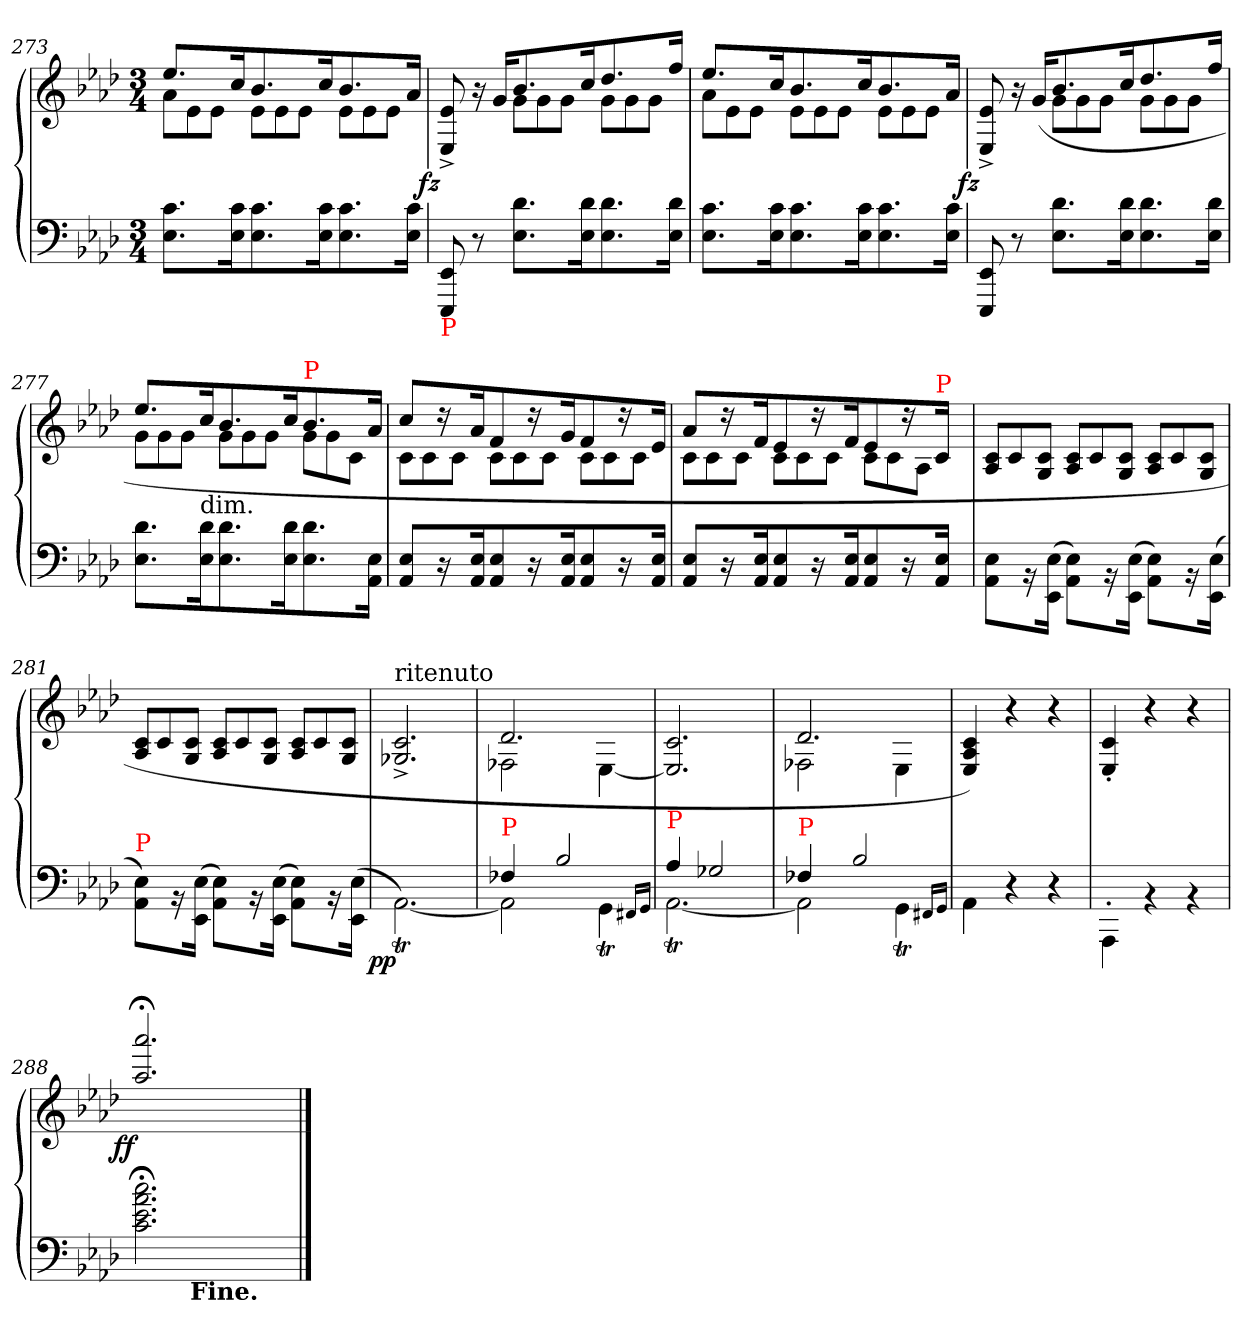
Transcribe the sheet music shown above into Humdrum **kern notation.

**kern	**kern	**dynam
*part1	*part1	*part1
*staff2	*staff1	*staff1/2
*clefF4	*clefG2	*
*k[b-e-a-d-]	*k[b-e-a-d-]	*
*M3/4	*M3/4	*
=273	=273	=273
*	*^	*
*	*	*Xtuplet	*
8.c 8.E-L	8.ee-L	12a-L	.
.	.	12e-	.
.	.	12e-J	.
16c 16E-k	16cck	.	.
8.c 8.E-	8.b-	12e-L	.
.	.	12e-	.
.	.	12e-J	.
16c 16E-k	16cck	.	.
8.c 8.E-	8.b-	12e-L	.
.	.	12e-	.
.	.	12e-J	.
16c 16E-Jk	16a-Jk	.	.
=274	=274	=274	=274
!LO:TX:b:color=red:t=P	!	!	!
!	!	!	!LO:DY:rj
8EE-/ 8EEE-/	8e-^>/ 8E-^>/	4ryy	fz
8r	16r	.	.
.	16g/KL	.	.
8.d- 8.E-L	8.b-	12gL	.
.	.	12g	.
.	.	12gJ	.
16d- 16E-k	16cck	.	.
8.d- 8.E-	8.dd-	12gL	.
.	.	12g	.
.	.	12gJ	.
16d- 16E-Jk	16ffJk	.	.
=275	=275	=275	=275
8.c 8.E-L	8.ee-L	12a-L	.
.	.	12e-	.
.	.	12e-J	.
16c 16E-k	16cck	.	.
8.c 8.E-	8.b-	12e-L	.
.	.	12e-	.
.	.	12e-J	.
16c 16E-k	16cck	.	.
8.c 8.E-	8.b-	12e-L	.
.	.	12e-	.
.	.	12e-J	.
16c 16E-Jk	(>16a-Jk	.	.
=276	=276	=276	=276
!	!	!	!LO:DY:rj
8EE-/ 8EEE-/	8e-^>/ 8E-^>/	4ryy	fz
8r	16r	.	.
.	(>16gKL	.	.
8.d- 8.E-L	8.b-	12gL	.
.	.	12g	.
.	.	12gJ	.
16d- 16E-k	16cck	.	.
8.d- 8.E-	8.dd-	12gL	.
.	.	12g	.
.	.	12gJ	.
16d- 16E-Jk	16ffJk	.	.
=277	=277	=277	=277
8.d- 8.E-L	8.ee-L	12gL	.
.	.	12g	.
.	.	12gJ	.
!	!LO:TX:c:t=dim.	!	!
16d- 16E-k	16cck	.	.
8.d- 8.E-	8.b-	12gL	.
.	.	12g	.
.	.	12gJ	.
16d- 16E-k	16cck	.	.
!	!LO:TX:a:color=red:t=P	!	!
8.d- 8.E-	8.b-	12g\L	.
.	.	12g\	.
.	.	12c/J	.
16E- 16AA-Jk	16a-Jk	.	.
=278	=278	=278	=278
8E-/ 8AA-/L	8ccL	12cL	.
.	.	12c	.
16r	16rdd	.	.
.	.	12cJ	.
16E- 16AA-k	16a-k	.	.
8E- 8AA-	8f	12cL	.
.	.	12c	.
16r	16rdd	.	.
.	.	12cJ	.
16E- 16AA-k	16gk	.	.
8E- 8AA-	8f	12cL	.
.	.	12c	.
16r	16rdd	.	.
.	.	12cJ	.
16E- 16AA-Jk	16e-Jk	.	.
=279	=279	=279	=279
8E-/ 8AA-/L	8a-L	12cL	.
.	.	12c	.
16r	16rdd	.	.
.	.	12cJ	.
16E- 16AA-k	16fk	.	.
8E- 8AA-	8e-	12cL	.
.	.	12c	.
16r	16rdd	.	.
.	.	12cJ	.
16E- 16AA-k	16fk	.	.
8E- 8AA-	8e-	12cL	.
.	.	12c	.
16r	16rdd	.	.
.	.	12A-J	.
!	!LO:TX:a:color=red:t=P	!	!
16E- 16AA-Jk	16cJk	.	.
16ryy	16ryy	16ryy	.
*	*v	*v	*
=280	=280	=280
8E-\ 8AA-\L	12c/ 12A-/L	.
.	12c/	.
16rBB	.	.
.	12c/ 12G/J	.
(>16E-\ 16EE-\Jk	.	.
8E-\ 8AA-\L)	12c/ 12A-/L	.
.	12c/	.
16rBB	.	.
.	12c/ 12G/J	.
(>16E-\ 16EE-\Jk	.	.
8E-\ 8AA-\L)	12c/ 12A-/L	.
.	12c/	.
16rBB	.	.
.	12c/ 12G/J	.
(>16E-\ 16EE-\Jk	.	.
=281	=281	=281
!LO:TX:a:color=red:t=P	!	!
8E-\ 8AA-\L)	12c/ 12A-/L	.
.	12c/	.
16rBB	.	.
.	12c/ 12G/J	.
(>16E-\ 16EE-\Jk	.	.
8E-\ 8AA-\L)	12c/ 12A-/L	.
.	12c/	.
16rBB	.	.
.	12c/ 12G/J	.
(>16E-\ 16EE-\Jk	.	.
8E-\ 8AA-\L)	12c/ 12A-/L	.
.	12c/	.
16rBB	.	.
.	12c/ 12G/J	.
(>16E-\ 16EE-\Jk	.	.
=282	=282	=282
*^	*	*
!	!	!LO:TX:a:t=ritenuto	!
!	!	!	!LO:DY:b=2:rj
2.ryy	[2.AA-T\)	2.c^>/ 2.G-X^>/	pp
=283	=283	=283	=283
!LO:TX:a:color=red:t=P	!	!	!
!	!LO:N:vis=2	!	!
*	*	*^	*
4F-X	8AA-]	2.d-	2F-X	.
.	4.ryy	.	.	.
2B-	.	.	.	.
.	4GGt	.	[4E-\	.
*	*	*v	*v	*
.	16qqFF#X/LL	.	.
.	16qqGG/JJ	.	.
=284	=284	=284	=284
!LO:TX:a:color=red:t=P	!	!	!
4A-/	[2.AA-T	2.c/ 2.E-]/	.
2G-X/	.	.	.
=285	=285	=285	=285
!LO:TX:a:color=red:t=P	!	!	!
!	!LO:N:vis=2	!	!
*	*	*^	*
4F-X	8AA-]	2.d-	2F-X	.
.	4.ryy	.	.	.
2B-	.	.	.	.
.	4GGt	.	4E-\	.
*	*	*v	*v	*
.	16qqFF#X/LL	.	.
.	16qqGG/JJ	.	.
*v	*v	*	*
=286	=286	=286
4AA-\	4c/ 4A-/ 4E-/)	.
4r	4r	.
4r	4r	.
=287	=287	=287
4AAA-'<\	4c'>/ 4E-'>/	.
4rBB	4r	.
4rBB	4r	.
=288	=288	=288
!	!	!LO:DY:rj
*^	*	*
2.cc;\ 2.a-;\ 2.e-;\ 2.c;\	4.ryy	2.aaa-;</ 2.aa-;</	ff
!	!LO:TX:b:B:t=Fine.	!	!
.	2.ryy	.	.
4.ryy	.	4.ryy	.
*v	*v	*	*
==	==	==
*-	*-	*-
